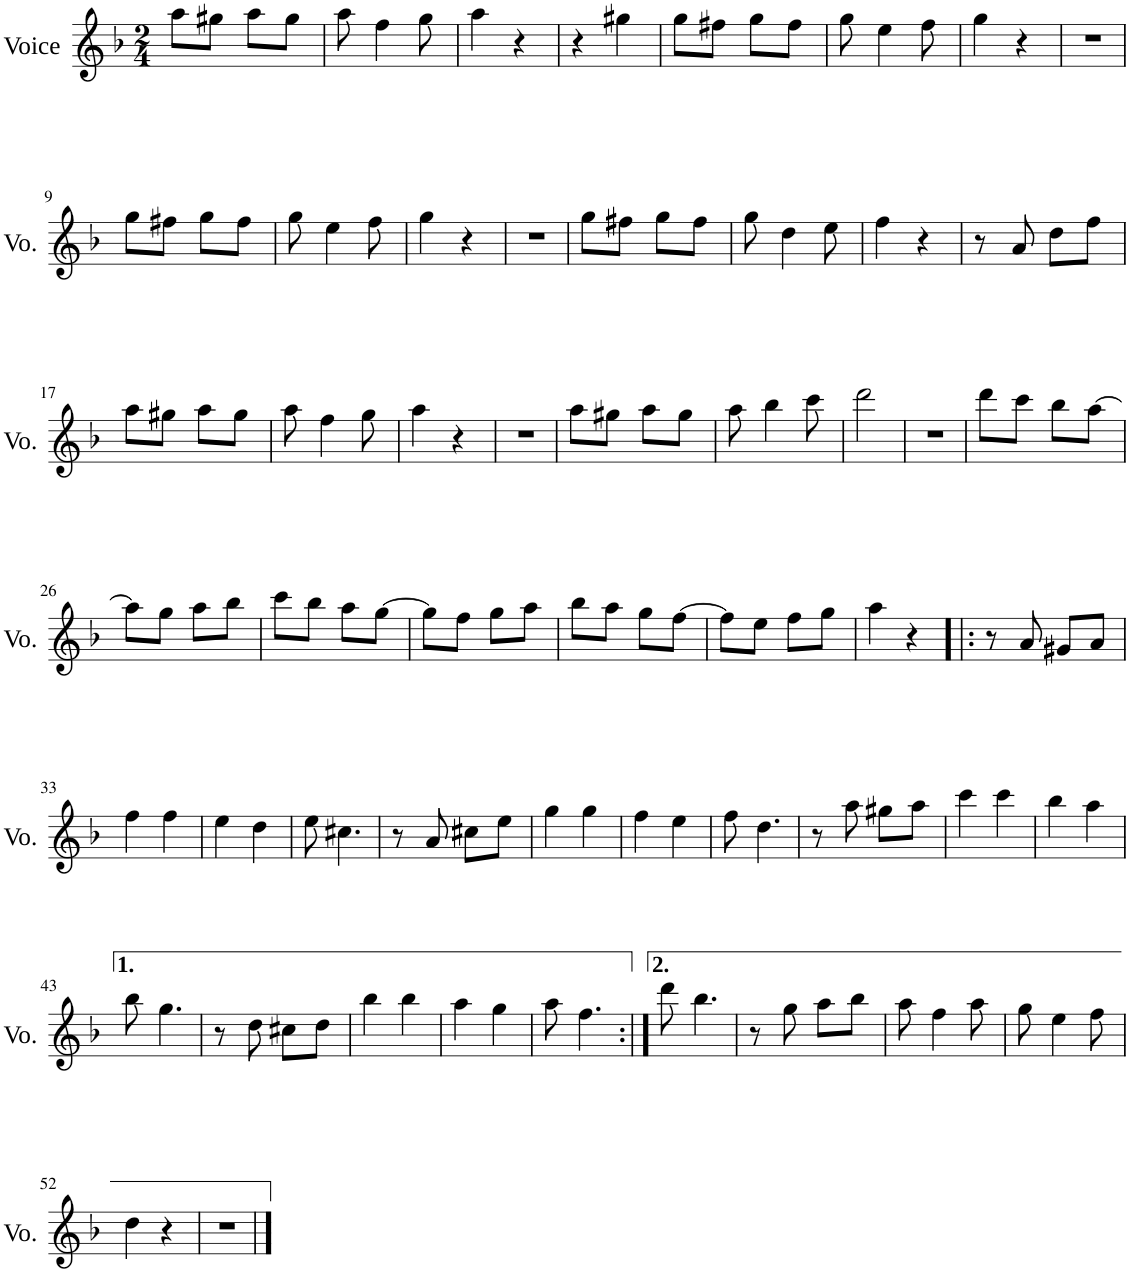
**kern
*part1
*staff1
*I"Voice
*I'Vo.
*clefG2
*k[b-]
*M2/4
=1
8aa\L
8gg#X\J
8aa\L
8gg#\J
=2
8aa\
4ff\
8gg\
=3
4aa\
4r
=4
4r
4gg#X\
=5
8gg\L
8ff#X\J
8gg\L
8ff#\J
=6
8gg\
4ee\
8ff\
=7
4gg\
4r
=8
2r
!!LO:LB:g=z
=9
8gg\L
8ff#X\J
8gg\L
8ff#\J
=10
8gg\
4ee\
8ff\
=11
4gg\
4r
=12
2r
=13
8gg\L
8ff#X\J
8gg\L
8ff#\J
=14
8gg\
4dd\
8ee\
=15
4ff\
4r
=16
8r
8a/
8dd\L
8ff\J
!!LO:LB:g=z
=17
8aa\L
8gg#X\J
8aa\L
8gg#\J
=18
8aa\
4ff\
8gg\
=19
4aa\
4r
=20
2r
=21
8aa\L
8gg#X\J
8aa\L
8gg#\J
=22
8aa\
4bb-\
8ccc\
=23
2ddd\
=24
2r
=25
8ddd\L
8ccc\J
8bb-\L
[8aa\J
!!LO:LB:g=z
=26
8aa\L]
8gg\J
8aa\L
8bb-\J
=27
8ccc\L
8bb-\J
8aa\L
[8gg\J
=28
8gg\L]
8ff\J
8gg\L
8aa\J
=29
8bb-\L
8aa\J
8gg\L
[8ff\J
=30
8ff\L]
8ee\J
8ff\L
8gg\J
=31
4aa\
4r
=32!|:
8r
8a/
8g#X/L
8a/J
!!LO:LB:g=z
=33
4ff\
4ff\
=34
4ee\
4dd\
=35
8ee\
4.cc#X\
=36
8r
8a/
8cc#X\L
8ee\J
=37
4gg\
4gg\
=38
4ff\
4ee\
=39
8ff\
4.dd\
=40
8r
8aa\
8gg#X\L
8aa\J
=41
4ccc\
4ccc\
=42
4bb-\
4aa\
!!LO:LB:g=z
=43
8bb-\
4.gg\
=44
8r
8dd\
8cc#X\L
8dd\J
=45
4bb-\
4bb-\
=46
4aa\
4gg\
=47
8aa\
4.ff\
=48:|!
8ddd\
4.bb-\
=49
8r
8gg\
8aa\L
8bb-\J
=50
8aa\
4ff\
8aa\
=51
8gg\
4ee\
8ff\
!!LO:LB:g=z
=52
4dd\
4r
=53
2r
==
*-
